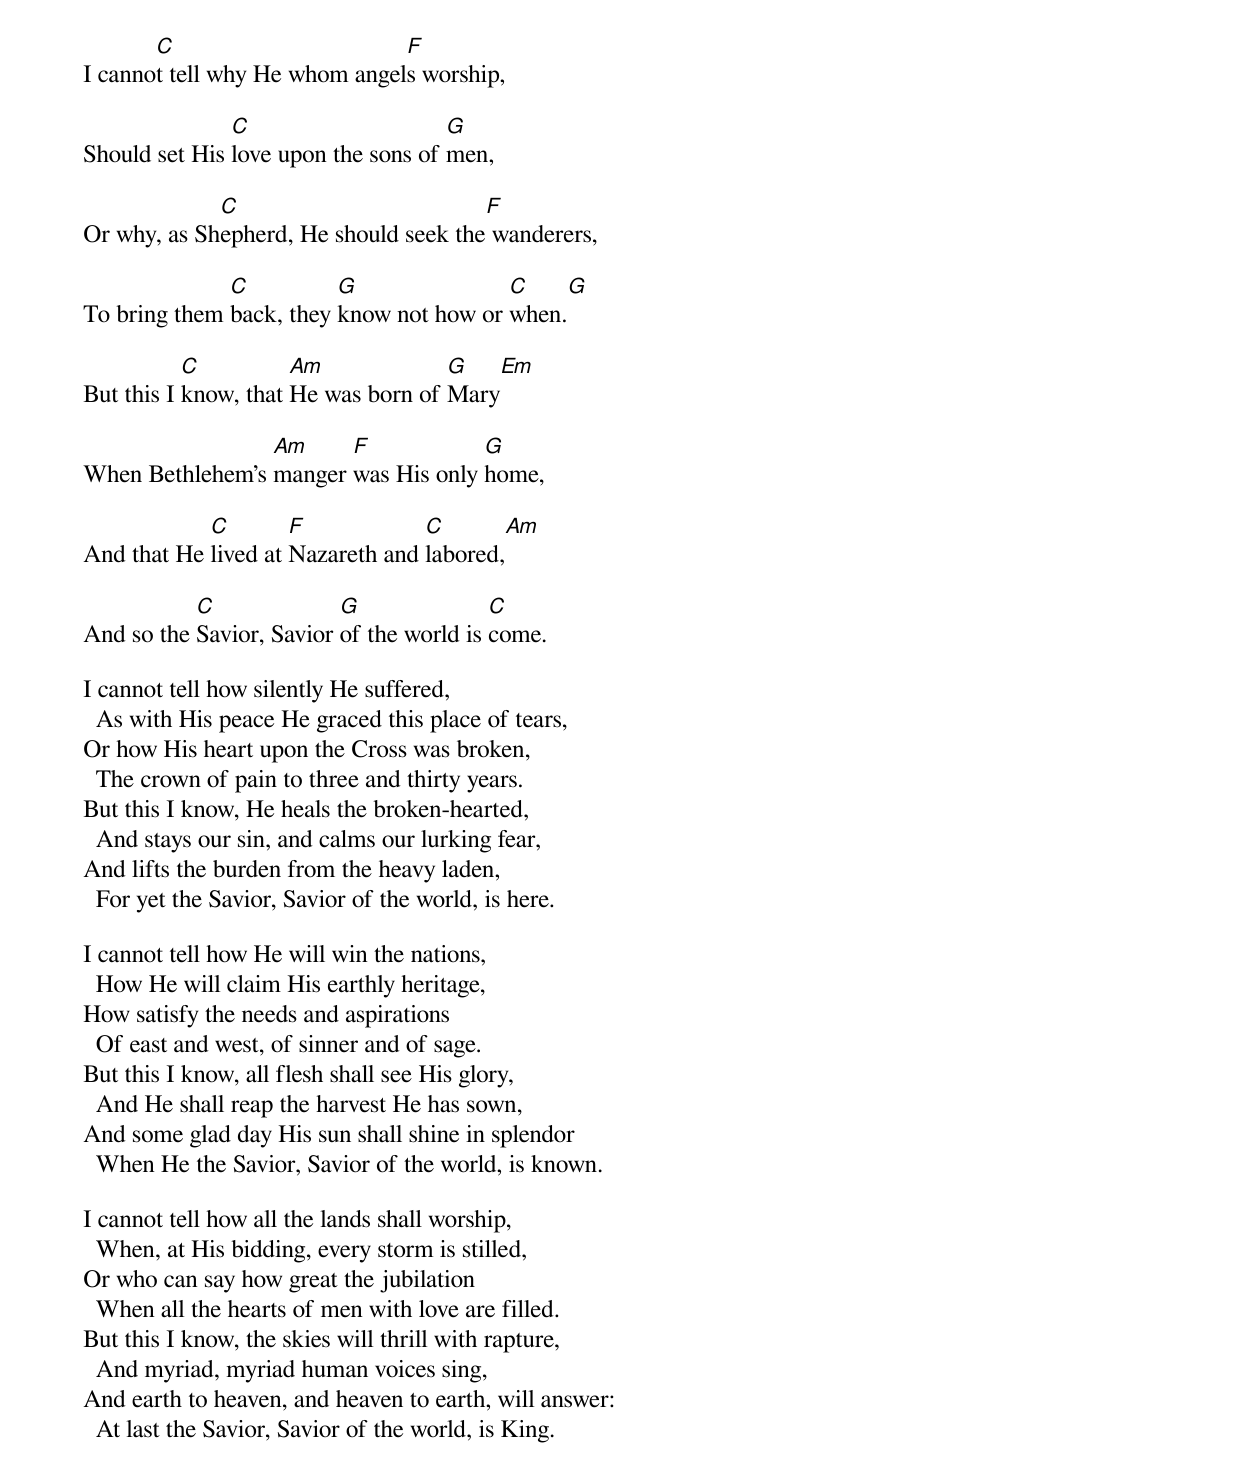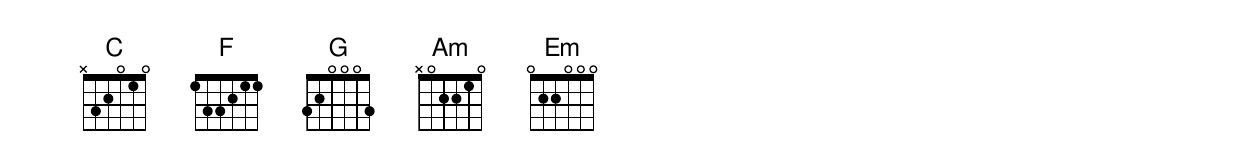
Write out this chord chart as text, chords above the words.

       C                       F
I cannot tell why He whom angels worship,

               C                     G
Should set His love upon the sons of men,

             C                         F
Or why, as Shepherd, He should seek the wanderers,

              C          G               C     G
To bring them back, they know not how or when.

           C          Am             G       Em
But this I know, that He was born of Mary

                 Am     F            G
When Bethlehem’s manger was His only home,

            C        F            C        Am
And that He lived at Nazareth and labored,

           C              G               C
And so the Savior, Savior of the world is come.

I cannot tell how silently He suffered,
  As with His peace He graced this place of tears,
Or how His heart upon the Cross was broken,
  The crown of pain to three and thirty years.
But this I know, He heals the broken-hearted,
  And stays our sin, and calms our lurking fear,
And lifts the burden from the heavy laden,
  For yet the Savior, Savior of the world, is here.

I cannot tell how He will win the nations,
  How He will claim His earthly heritage,
How satisfy the needs and aspirations
  Of east and west, of sinner and of sage.
But this I know, all flesh shall see His glory,
  And He shall reap the harvest He has sown,
And some glad day His sun shall shine in splendor
  When He the Savior, Savior of the world, is known.

I cannot tell how all the lands shall worship,
  When, at His bidding, every storm is stilled,
Or who can say how great the jubilation
  When all the hearts of men with love are filled.
But this I know, the skies will thrill with rapture,
  And myriad, myriad human voices sing,
And earth to heaven, and heaven to earth, will answer:
  At last the Savior, Savior of the world, is King.
